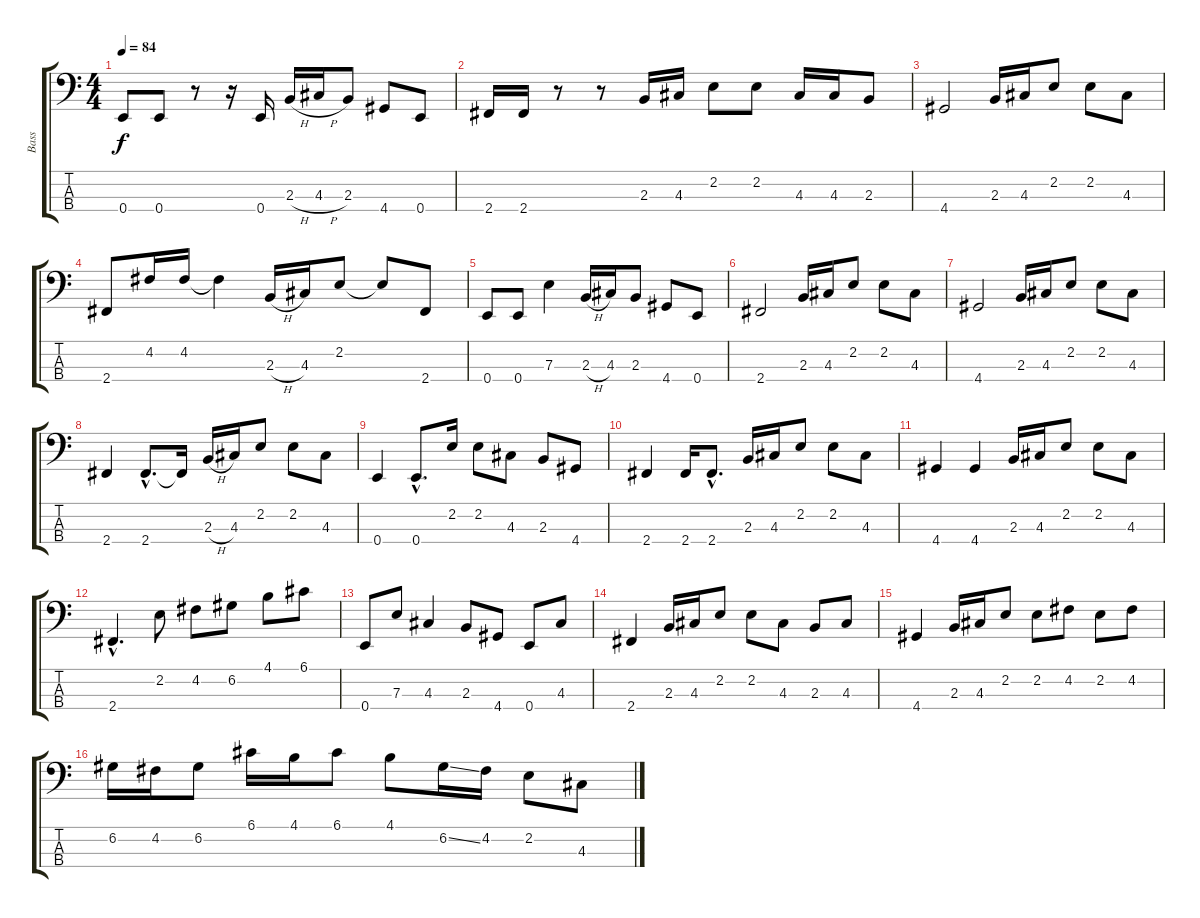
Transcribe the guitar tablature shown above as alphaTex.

\track ("Bass" "Bass") {instrument electricbassfinger}
\staff {score tabs}
\tuning (G2 D2 A1 E1) {hide}
\ts (4 4)
\tempo 84
\clef f4
\ks c
0.4.8{dy f} 0.4.8 r.8 r.16 0.4.16 2.3{h}.16 4.3{h}.16 2.3.8 4.4.8 0.4.8 |
2.4.16 2.4.16 r.8 r.8 2.3.16 4.3.16 2.2.8 2.2.8 4.3.16 4.3.16 2.3.8 |
4.4.2 2.3.16 4.3.16 2.2.8 2.2.8 4.3.8 |
2.4.8 4.2.16 4.2.16 4.2{t}.4 2.3{h}.16 4.3.16 2.2.8 2.2{t}.8 2.4.8 |
0.4.8 0.4.8 7.3.4 2.3{h}.16 4.3.16 2.3.8 4.4.8 0.4.8 |
2.4.2 2.3.16 4.3.16 2.2.8 2.2.8 4.3.8 |
4.4.2 2.3.16 4.3.16 2.2.8 2.2.8 4.3.8 |
2.4.4 2.4{hac}.8{d} 2.4{t}.16 2.3{h}.16 4.3.16 2.2.8 2.2.8 4.3.8 |
0.4.4 0.4{hac}.8{d} 2.2.16 2.2.8 4.3.8 2.3.8 4.4.8 |
2.4.4 2.4.16 2.4{hac}.8{d} 2.3.16 4.3.16 2.2.8 2.2.8 4.3.8 |
4.4.4 4.4.4 2.3.16 4.3.16 2.2.8 2.2.8 4.3.8 |
2.4{hac}.4{d} 2.2.8 4.2.8 6.2.8 4.1.8 6.1.8 |
0.4.8 7.3.8 4.3.4 2.3.8 4.4.8 0.4.8 4.3.8 |
2.4.4 2.3.16 4.3.16 2.2.8 2.2.8 4.3.8 2.3.8 4.3.8 |
4.4.4 2.3.16 4.3.16 2.2.8 2.2.8 4.2.8 2.2.8 4.2.8 |
6.2.16 4.2.16 6.2.8 6.1.16 4.1.16 6.1.8 4.1.8 6.2{ss}.16 4.2.16 2.2.8 4.3.8
